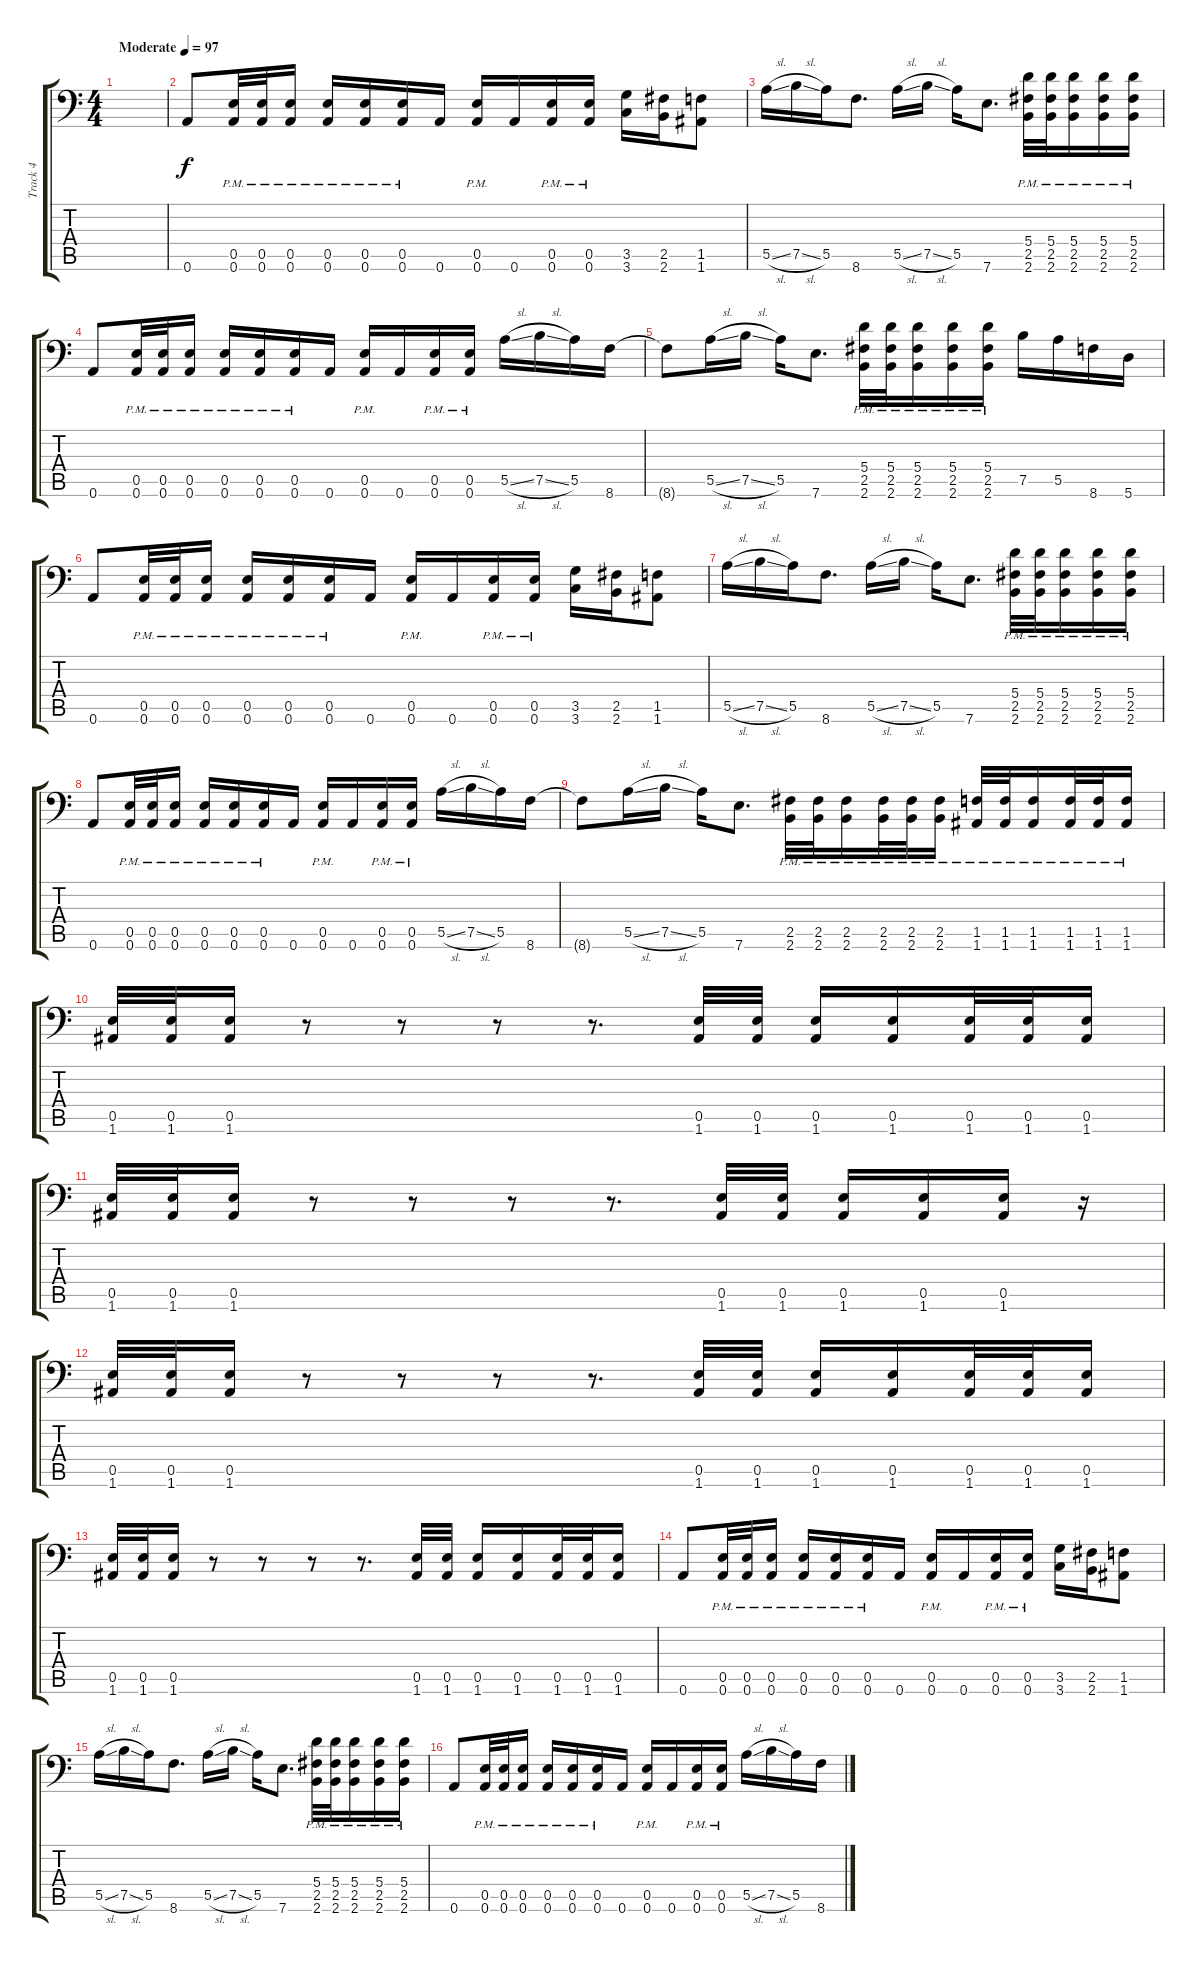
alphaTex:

\track ("Track 4" "Track 4") {instrument distortionguitar}
\staff {score tabs}
\tuning (B3 Gb3 D3 A2 E2 A1) {hide}
\ts (4 4)
\tempo (97 "Moderate")
\clef f4
\ks c
|
0.6.8 (0.5{pm} 0.6{pm}).32 (0.5{pm} 0.6{pm}).32 (0.5{pm} 0.6{pm}).16 (0.5{pm} 0.6{pm}).16 (0.5{pm} 0.6{pm}).16 (0.5{pm} 0.6{pm}).16 0.6.16 (0.5{pm} 0.6{pm}).16 0.6.16 (0.5{pm} 0.6{pm}).16 (0.5{pm} 0.6{pm}).16 (3.5 3.6).16 (2.5 2.6).16 (1.5 1.6).8 |
5.5{sl}.16 7.5{sl}.16 5.5.16 8.6.8{d} 5.5{sl}.16 7.5{sl}.16 5.5.16 7.6.8{d} (5.4{pm} 2.5{pm} 2.6{pm}).32 (5.4{pm} 2.5{pm} 2.6{pm}).32 (5.4{pm} 2.5{pm} 2.6{pm}).16 (5.4{pm} 2.5{pm} 2.6{pm}).16 (5.4{pm} 2.5{pm} 2.6{pm}).16 |
0.6.8 (0.5{pm} 0.6{pm}).32 (0.5{pm} 0.6{pm}).32 (0.5{pm} 0.6{pm}).16 (0.5{pm} 0.6{pm}).16 (0.5{pm} 0.6{pm}).16 (0.5{pm} 0.6{pm}).16 0.6.16 (0.5{pm} 0.6{pm}).16 0.6.16 (0.5{pm} 0.6{pm}).16 (0.5{pm} 0.6{pm}).16 5.5{sl}.16 7.5{sl}.16 5.5.16 8.6.16 |
8.6{t}.8 5.5{sl}.16 7.5{sl}.16 5.5.16 7.6.8{d} (5.4{pm} 2.5{pm} 2.6{pm}).32 (5.4{pm} 2.5{pm} 2.6{pm}).32 (5.4{pm} 2.5{pm} 2.6{pm}).16 (5.4{pm} 2.5{pm} 2.6{pm}).16 (5.4{pm} 2.5{pm} 2.6{pm}).16 7.5.16 5.5.16 8.6.16 5.6.16 |
0.6.8 (0.5{pm} 0.6{pm}).32 (0.5{pm} 0.6{pm}).32 (0.5{pm} 0.6{pm}).16 (0.5{pm} 0.6{pm}).16 (0.5{pm} 0.6{pm}).16 (0.5{pm} 0.6{pm}).16 0.6.16 (0.5{pm} 0.6{pm}).16 0.6.16 (0.5{pm} 0.6{pm}).16 (0.5{pm} 0.6{pm}).16 (3.5 3.6).16 (2.5 2.6).16 (1.5 1.6).8 |
5.5{sl}.16 7.5{sl}.16 5.5.16 8.6.8{d} 5.5{sl}.16 7.5{sl}.16 5.5.16 7.6.8{d} (5.4{pm} 2.5{pm} 2.6{pm}).32 (5.4{pm} 2.5{pm} 2.6{pm}).32 (5.4{pm} 2.5{pm} 2.6{pm}).16 (5.4{pm} 2.5{pm} 2.6{pm}).16 (5.4{pm} 2.5{pm} 2.6{pm}).16 |
0.6.8 (0.5{pm} 0.6{pm}).32 (0.5{pm} 0.6{pm}).32 (0.5{pm} 0.6{pm}).16 (0.5{pm} 0.6{pm}).16 (0.5{pm} 0.6{pm}).16 (0.5{pm} 0.6{pm}).16 0.6.16 (0.5{pm} 0.6{pm}).16 0.6.16 (0.5{pm} 0.6{pm}).16 (0.5{pm} 0.6{pm}).16 5.5{sl}.16 7.5{sl}.16 5.5.16 8.6.16 |
8.6{t}.8 5.5{sl}.16 7.5{sl}.16 5.5.16 7.6.8{d} (2.5{pm} 2.6{pm}).32 (2.5{pm} 2.6{pm}).32 (2.5{pm} 2.6{pm}).16 (2.5{pm} 2.6{pm}).32 (2.5{pm} 2.6{pm}).32 (2.5{pm} 2.6{pm}).16 (1.5{pm} 1.6{pm}).32 (1.5{pm} 1.6{pm}).32 (1.5{pm} 1.6{pm}).16 (1.5{pm} 1.6{pm}).32 (1.5{pm} 1.6{pm}).32 (1.5{pm} 1.6{pm}).16 |
(0.5 1.6).32 (0.5 1.6).32 (0.5 1.6).16 r.8 r.8 r.8 r.8{d} (0.5 1.6).32 (0.5 1.6).32 (0.5 1.6).16 (0.5 1.6).16 (0.5 1.6).32 (0.5 1.6).32 (0.5 1.6).16 |
(0.5 1.6).32 (0.5 1.6).32 (0.5 1.6).16 r.8 r.8 r.8 r.8{d} (0.5 1.6).32 (0.5 1.6).32 (0.5 1.6).16 (0.5 1.6).16 (0.5 1.6).16 r.16 |
(0.5 1.6).32 (0.5 1.6).32 (0.5 1.6).16 r.8 r.8 r.8 r.8{d} (0.5 1.6).32 (0.5 1.6).32 (0.5 1.6).16 (0.5 1.6).16 (0.5 1.6).32 (0.5 1.6).32 (0.5 1.6).16 |
(0.5 1.6).32 (0.5 1.6).32 (0.5 1.6).16 r.8 r.8 r.8 r.8{d} (0.5 1.6).32 (0.5 1.6).32 (0.5 1.6).16 (0.5 1.6).16 (0.5 1.6).32 (0.5 1.6).32 (0.5 1.6).16 |
0.6.8 (0.5{pm} 0.6{pm}).32 (0.5{pm} 0.6{pm}).32 (0.5{pm} 0.6{pm}).16 (0.5{pm} 0.6{pm}).16 (0.5{pm} 0.6{pm}).16 (0.5{pm} 0.6{pm}).16 0.6.16 (0.5{pm} 0.6{pm}).16 0.6.16 (0.5{pm} 0.6{pm}).16 (0.5{pm} 0.6{pm}).16 (3.5 3.6).16 (2.5 2.6).16 (1.5 1.6).8 |
5.5{sl}.16 7.5{sl}.16 5.5.16 8.6.8{d} 5.5{sl}.16 7.5{sl}.16 5.5.16 7.6.8{d} (5.4{pm} 2.5{pm} 2.6{pm}).32 (5.4{pm} 2.5{pm} 2.6{pm}).32 (5.4{pm} 2.5{pm} 2.6{pm}).16 (5.4{pm} 2.5{pm} 2.6{pm}).16 (5.4{pm} 2.5{pm} 2.6{pm}).16 |
0.6.8 (0.5{pm} 0.6{pm}).32 (0.5{pm} 0.6{pm}).32 (0.5{pm} 0.6{pm}).16 (0.5{pm} 0.6{pm}).16 (0.5{pm} 0.6{pm}).16 (0.5{pm} 0.6{pm}).16 0.6.16 (0.5{pm} 0.6{pm}).16 0.6.16 (0.5{pm} 0.6{pm}).16 (0.5{pm} 0.6{pm}).16 5.5{sl}.16 7.5{sl}.16 5.5.16 8.6.16
